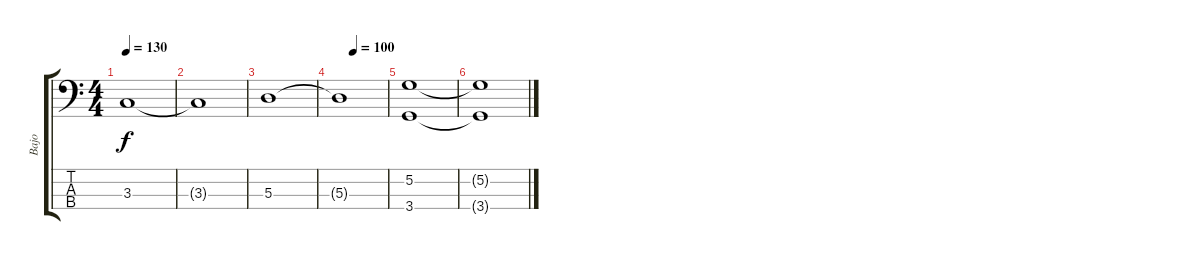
\track ("Bajo" "Bajo") {instrument electricbassfinger}
\staff {score tabs}
\tuning (G2 D2 A1 E1) {hide}
\ts (4 4)
\tempo 130
\clef f4
\ks c
3.3.1{dy f} |
3.3{t}.1 |
5.3.1 |
\tempo (100 0.3125)
5.3{t}.1 |
(5.2 3.4).1{volume 7} |
(5.2{t} 3.4{t}).1
